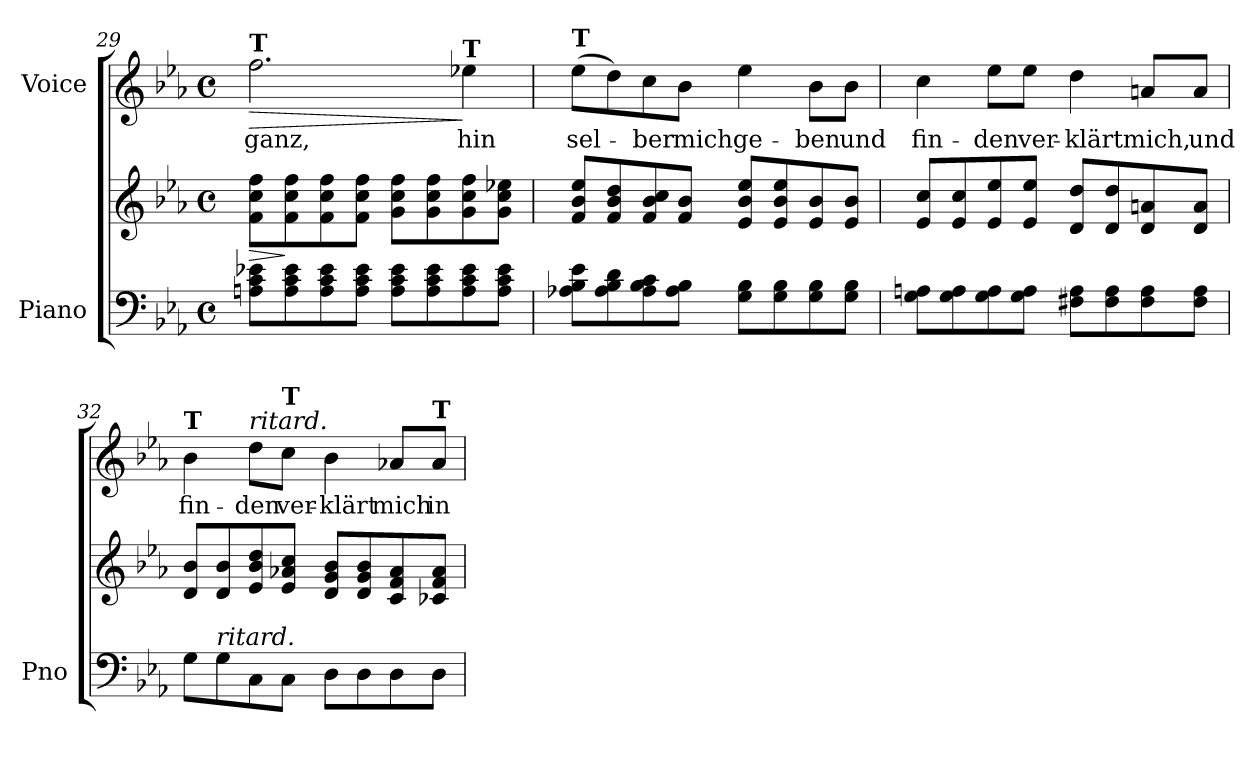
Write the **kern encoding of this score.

**kern	**kern	**dynam	**kern	**text	**dynam
*part2	*part2	*part2	*part1	*part1	*part1
*staff3	*staff2	*staff2/3	*staff1	*staff1	*staff1
*I"Piano	*	*	*I"Voice	*	*
*I'Pno	*	*	*	*	*
*clefF4	*clefG2	*	*clefG2	*	*
*k[b-e-a-]	*k[b-e-a-]	*	*k[b-e-a-]	*	*
*M4/4	*M4/4	*	*M4/4	*	*
*met(c)	*met(c)	*	*met(c)	*	*
=29	=29	=29	=29	=29	=29
!	!	!	!LO:TX:a:B:t=T	!	!
!	!	!LO:HP:b	!	!LO:LY:b	!LO:HP:b
8An\ 8c\ 8e-X\L	8f\ 8cc\ 8ff\L	>	2.ff\	ganz,	>
8A\ 8c\ 8e-\	8f\ 8cc\ 8ff\	]	.	.	.
8A\ 8c\ 8e-\	8f\ 8cc\ 8ff\	.	.	.	.
8A\ 8c\ 8e-\J	8f\ 8cc\ 8ff\J	.	.	.	.
8A\ 8c\ 8e-\L	8g\ 8cc\ 8ff\L	.	.	.	.
8A\ 8c\ 8e-\	8g\ 8cc\ 8ff\	.	.	.	.
!	!	!	!LO:TX:a:B:t=T	!	!
!	!	!	!	!LO:LY:b	!
8A\ 8c\ 8e-\	8g\ 8cc\ 8ff\	.	4ee-X\	hin	]
8A\ 8c\ 8e-\J	8g\ 8cc\ 8ee-X\J	.	.	.	.
=30	=30	=30	=30	=30	=30
!	!	!	!LO:TX:a:B:t=T	!	!
!	!	!	!	!LO:LY:b	!
8A-X\ 8B-\ 8e-\L	8f/ 8b-/ 8ee-/L	.	(>8ee-\L	sel-	.
8A-\ 8B-\ 8d\	8f/ 8b-/ 8dd/	.	8dd\)	.	.
!	!	!	!	!LO:LY:b	!
8A-\ 8B-\ 8c\	8f/ 8b-/ 8cc/	.	8cc\	-ber	.
!	!	!	!	!LO:LY:b	!
8A-\ 8B-\J	8f/ 8b-/J	.	8b-\J	mich	.
!	!	!	!	!LO:LY:b	!
8G\ 8B-\L	8e-/ 8b-/ 8ee-/L	.	4ee-\	ge-	.
8G\ 8B-\	8e-/ 8b-/ 8ee-/	.	.	.	.
!	!	!	!	!LO:LY:b	!
8G\ 8B-\	8e-/ 8b-/	.	8b-\L	-ben	.
!	!	!	!	!LO:LY:b	!
8G\ 8B-\J	8e-/ 8b-/J	.	8b-\J	und	.
=31	=31	=31	=31	=31	=31
!	!	!	!	!LO:LY:b	!
8G\ 8An\L	8e-/ 8cc/L	.	4cc\	fin-	.
8G\ 8A\	8e-/ 8cc/	.	.	.	.
!	!	!	!	!LO:LY:b	!
8G\ 8A\	8e-/ 8ee-/	.	8ee-\L	-den	.
!	!	!	!	!LO:LY:b	!
8G\ 8A\J	8e-/ 8ee-/J	.	8ee-\J	ver-	.
!	!	!	!	!LO:LY:b	!
8F#X\ 8A\L	8d/ 8dd/L	.	4dd\	-klärt	.
8F#\ 8A\	8d/ 8dd/	.	.	.	.
!	!	!	!	!LO:LY:b	!
8F#\ 8A\	8d/ 8an/	.	8an/L	mich,	.
!	!	!	!	!LO:LY:b	!
8F#\ 8A\J	8d/ 8a/J	.	8a/J	und	.
!!LO:LB:g=z
=32	=32	=32	=32	=32	=32
!	!	!	!LO:TX:a:B:t=T	!	!
!	!	!	!	!LO:LY:b	!
8G\L	8d/ 8b-/L	.	4b-\	fin-	.
!LO:TX:a:i:t=ritard.	!	!	!	!	!
8G\	8d/ 8b-/	.	.	.	.
!	!	!	!LO:TX:a:i:t=ritard.	!	!
!	!	!	!	!LO:LY:b	!
8C\	8e-/ 8b-/ 8dd/	.	8dd\L	-den	.
!	!	!	!LO:TX:a:B:t=T	!	!
!	!	!	!	!LO:LY:b	!
8C\J	8e-/ 8a-X/ 8cc/J	.	8cc\J	ver-	.
!	!	!	!	!LO:LY:b	!
8D\L	8d/ 8g/ 8b-/L	.	4b-\	-klärt	.
8D\	8d/ 8g/ 8b-/	.	.	.	.
!	!	!	!	!LO:LY:b	!
8D\	8c/ 8f/ 8a-/	.	8a-X/L	mich	.
!	!	!	!LO:TX:a:B:t=T	!	!
!	!	!	!	!LO:LY:b	!
8D\J	8c-X/ 8f/ 8a-/J	.	8a-/J	in	.
=	=	=	=	=	=
*-	*-	*-	*-	*-	*-
